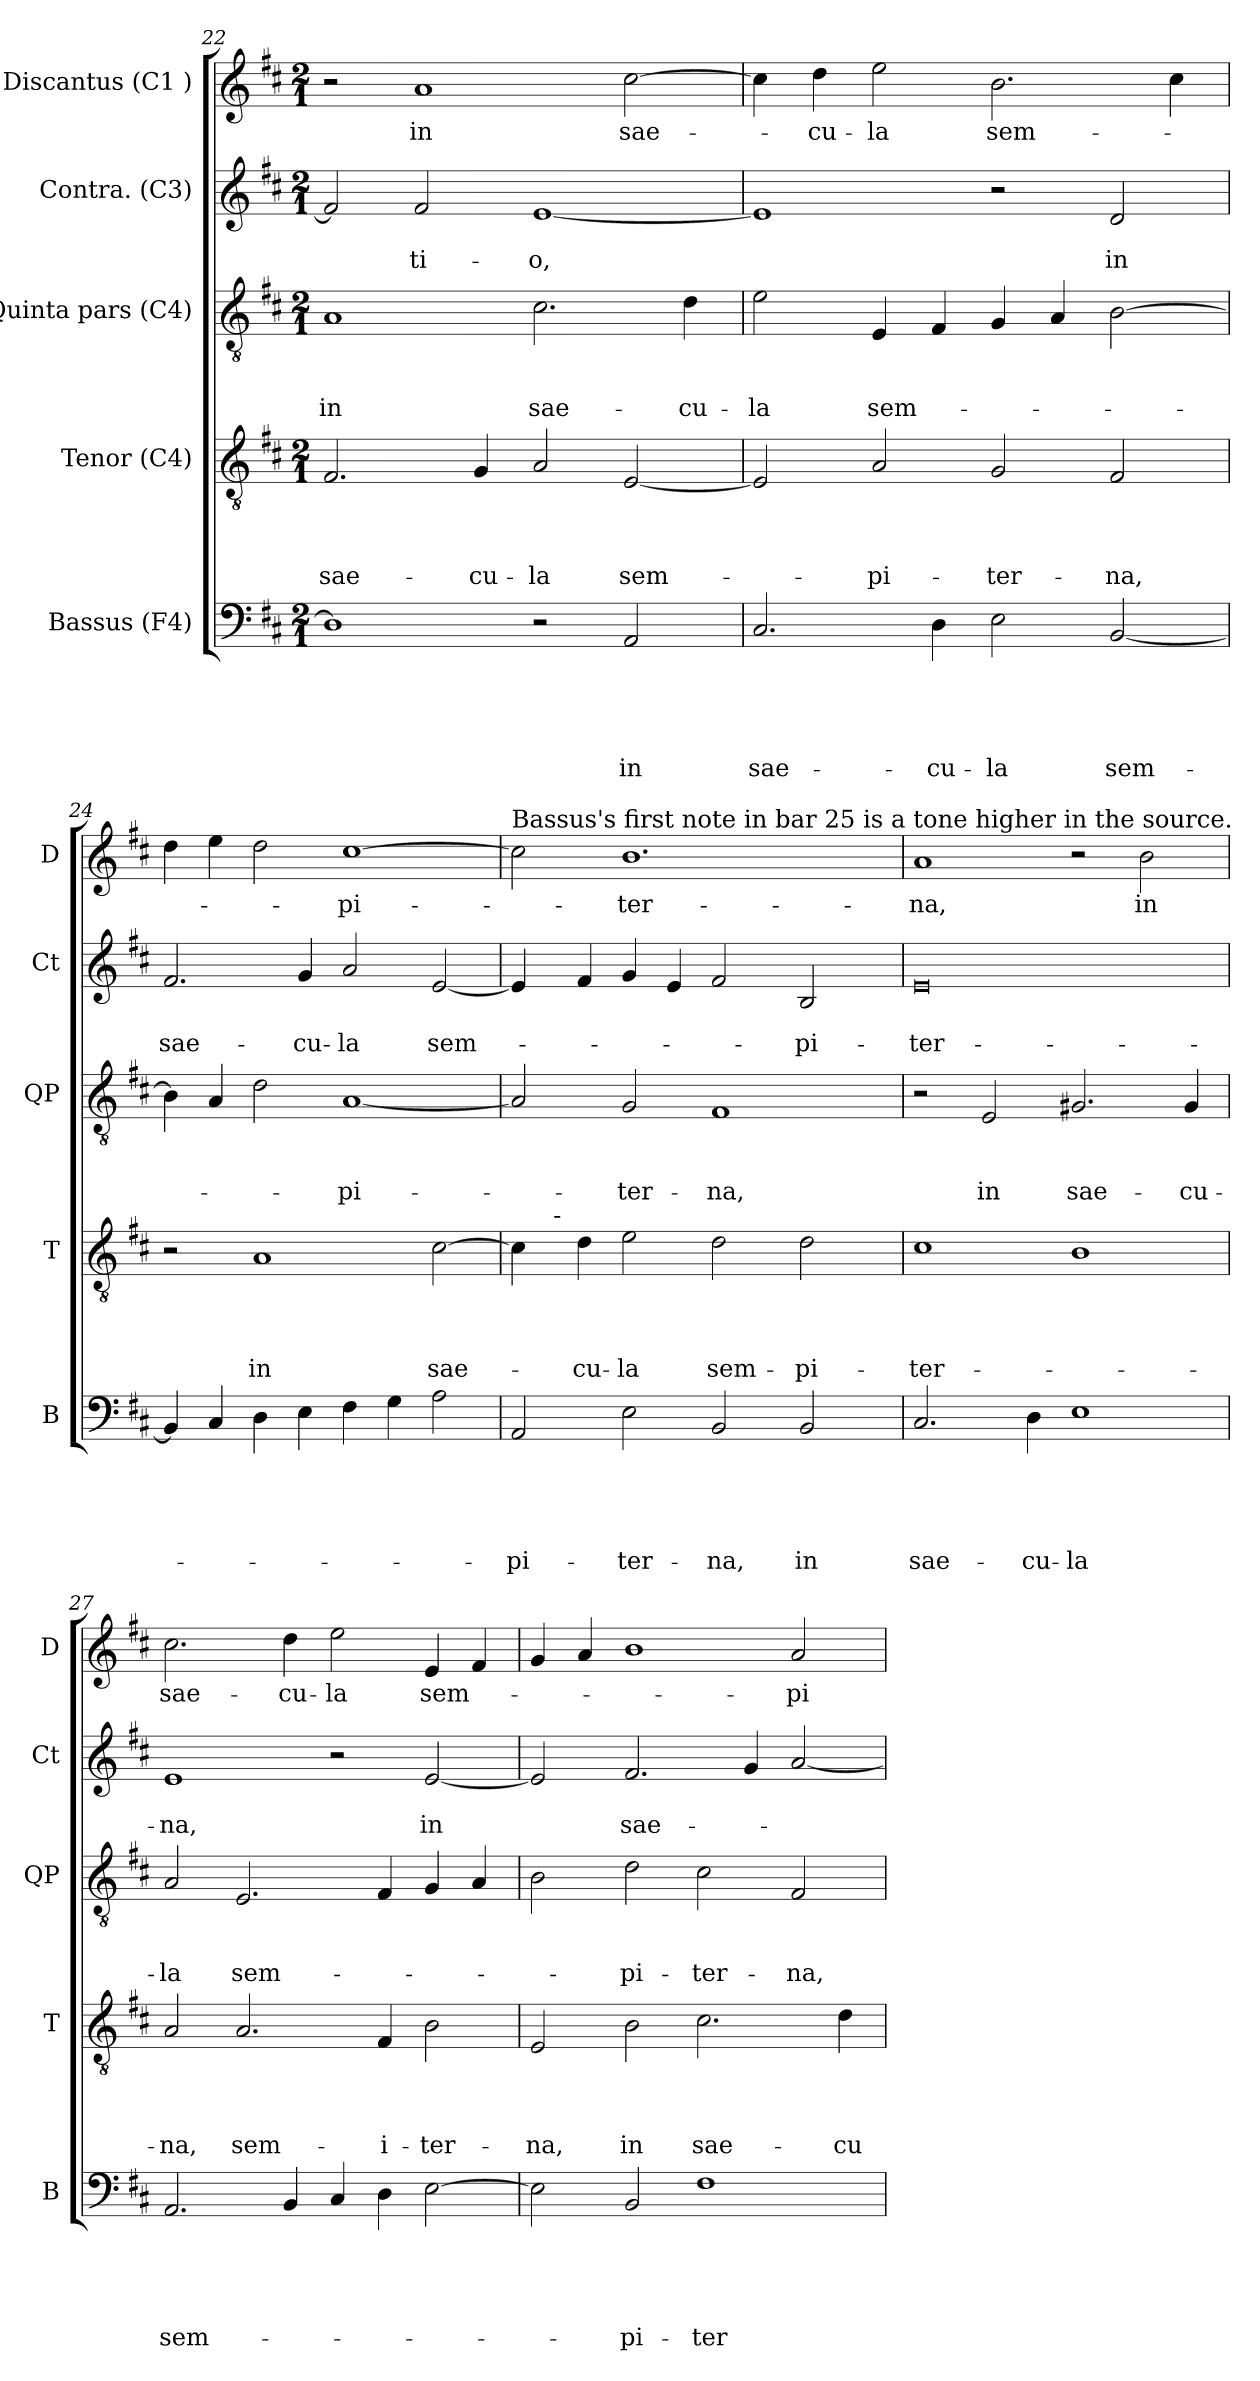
**kern	**text	**text	**text	**text	**text	**kern	**text	**text	**text	**text	**kern	**text	**text	**text	**kern	**text	**text	**kern	**text
*part5	*part5	*part5	*part5	*part5	*part5	*part4	*part4	*part4	*part4	*part4	*part3	*part3	*part3	*part3	*part2	*part2	*part2	*part1	*part1
*staff5	*staff5	*staff5	*staff5	*staff5	*staff5	*staff4	*staff4	*staff4	*staff4	*staff4	*staff3	*staff3	*staff3	*staff3	*staff2	*staff2	*staff2	*staff1	*staff1
*I"Bassus (F4)	*	*	*	*	*	*I"Tenor (C4)	*	*	*	*	*I"Quinta pars (C4)	*	*	*	*I"Contra. (C3)	*	*	*I"Discantus (C1 )	*
*I'B	*	*	*	*	*	*I'T	*	*	*	*	*I'QP	*	*	*	*I'Ct	*	*	*I'D	*
*clefF4	*	*	*	*	*	*clefGv2	*	*	*	*	*clefGv2	*	*	*	*clefG2	*	*	*clefG2	*
*k[f#c#]	*	*	*	*	*	*k[f#c#]	*	*	*	*	*k[f#c#]	*	*	*	*k[f#c#]	*	*	*k[f#c#]	*
*D:	*	*	*	*	*	*D:	*	*	*	*	*D:	*	*	*	*D:	*	*	*D:	*
*M2/1	*	*	*	*	*	*M2/1	*	*	*	*	*M2/1	*	*	*	*M2/1	*	*	*M2/1	*
=22	=22	=22	=22	=22	=22	=22	=22	=22	=22	=22	=22	=22	=22	=22	=22	=22	=22	=22	=22
!	!	!	!	!	!	!	!	!	!	!LO:LY:b	!	!	!	!LO:LY:b	!	!	!	!	!
1D]	.	.	.	.	.	2.F#/	.	.	.	sae-	1A	.	.	in	2f#/]	.	.	2r	.
!	!	!	!	!	!	!	!	!	!	!	!	!	!	!	!	!	!LO:LY:b	!	!LO:LY:b
.	.	.	.	.	.	.	.	.	.	.	.	.	.	.	2f#/	.	-ti-	1a	in
!	!	!	!	!	!	!	!	!	!	!LO:LY:b	!	!	!	!	!	!	!	!	!
.	.	.	.	.	.	4G/	.	.	.	-cu-	.	.	.	.	.	.	.	.	.
!	!	!	!	!	!	!	!	!	!	!LO:LY:b	!	!	!	!LO:LY:b	!	!	!LO:LY:b	!	!
2r	.	.	.	.	.	2A/	.	.	.	-la	2.c#\	.	.	sae-	[<1e	.	-o,	.	.
!	!	!	!	!	!LO:LY:b	!	!	!	!	!LO:LY:b	!	!	!	!	!	!	!	!	!LO:LY:b
2AA/	.	.	.	.	in	[<2E/	.	.	.	sem-	.	.	.	.	.	.	.	[>2cc#\	sae-
!	!	!	!	!	!	!	!	!	!	!	!	!	!	!LO:LY:b	!	!	!	!	!
.	.	.	.	.	.	.	.	.	.	.	4d\	.	.	-cu-	.	.	.	.	.
=23	=23	=23	=23	=23	=23	=23	=23	=23	=23	=23	=23	=23	=23	=23	=23	=23	=23	=23	=23
!	!	!	!	!	!LO:LY:b	!	!	!	!	!	!	!	!	!LO:LY:b	!	!	!	!	!
2.C#/	.	.	.	.	sae-	2E/]	.	.	.	.	2e\	.	.	-la	1e]	.	.	4cc#\]	.
!	!	!	!	!	!	!	!	!	!	!	!	!	!	!	!	!	!	!	!LO:LY:b
.	.	.	.	.	.	.	.	.	.	.	.	.	.	.	.	.	.	4dd\	-cu-
!	!	!	!	!	!	!	!	!	!	!LO:LY:b	!	!	!	!LO:LY:b	!	!	!	!	!LO:LY:b
.	.	.	.	.	.	2A/	.	.	.	-pi-	4E/	.	.	sem-	.	.	.	2ee\	-la
!	!	!	!	!	!LO:LY:b	!	!	!	!	!	!	!	!	!	!	!	!	!	!
4D\	.	.	.	.	-cu-	.	.	.	.	.	4F#/	.	.	.	.	.	.	.	.
!	!	!	!	!	!LO:LY:b	!	!	!	!	!LO:LY:b	!	!	!	!	!	!	!	!	!LO:LY:b
2E\	.	.	.	.	-la	2G/	.	.	.	-ter-	4G/	.	.	.	2r	.	.	2.b\	sem-
.	.	.	.	.	.	.	.	.	.	.	4A/	.	.	.	.	.	.	.	.
!	!	!	!	!	!LO:LY:b	!	!	!	!	!LO:LY:b	!	!	!	!	!	!	!LO:LY:b	!	!
[<2BB/	.	.	.	.	sem-	2F#/	.	.	.	-na,	[>2B\	.	.	.	2d/	.	in	.	.
.	.	.	.	.	.	.	.	.	.	.	.	.	.	.	.	.	.	4cc#\	.
=24	=24	=24	=24	=24	=24	=24	=24	=24	=24	=24	=24	=24	=24	=24	=24	=24	=24	=24	=24
!	!	!	!	!	!	!	!	!	!	!	!	!	!	!	!	!	!LO:LY:b	!	!
4BB/]	.	.	.	.	.	2r	.	.	.	.	4B\]	.	.	.	2.f#/	.	sae-	4dd\	.
4C#/	.	.	.	.	.	.	.	.	.	.	4A/	.	.	.	.	.	.	4ee\	.
!	!	!	!	!	!	!	!	!	!	!LO:LY:b	!	!	!	!	!	!	!	!	!
4D\	.	.	.	.	.	1A	.	.	.	in	2d\	.	.	.	.	.	.	2dd\	.
!	!	!	!	!	!	!	!	!	!	!	!	!	!	!	!	!	!LO:LY:b	!	!
4E\	.	.	.	.	.	.	.	.	.	.	.	.	.	.	4g/	.	-cu-	.	.
!	!	!	!	!	!	!	!	!	!	!	!	!	!	!LO:LY:b	!	!	!LO:LY:b	!	!LO:LY:b
4F#\	.	.	.	.	.	.	.	.	.	.	[<1A	.	.	-pi-	2a/	.	-la	[<1cc#	-pi-
4G\	.	.	.	.	.	.	.	.	.	.	.	.	.	.	.	.	.	.	.
!	!	!	!	!	!	!	!	!	!	!LO:LY:b	!	!	!	!	!	!	!LO:LY:b	!	!
2A\	.	.	.	.	.	[<2c#\	.	.	.	sae-	.	.	.	.	[<2e/	.	sem-	.	.
!!LO:LB:g=z
=25	=25	=25	=25	=25	=25	=25	=25	=25	=25	=25	=25	=25	=25	=25	=25	=25	=25	=25	=25
!	!	!	!	!	!	!	!	!	!	!	!	!	!	!	!	!	!	!LO:TX:a:t=Bassus's first note in bar 25 is a tone higher in the source.	!
!	!	!	!	!	!LO:LY:b	!	!	!	!	!	!	!	!	!	!	!	!	!	!
*	*	*	*	*	*	*^	*	*	*	*	*	*	*	*	*	*	*	*	*
2AA/	.	.	.	.	-pi-	4c#\]	8ryy	.	.	.	.	2A/]	.	.	.	4e/]	.	.	2cc#\]	.
.	.	.	.	.	.	.	32ryy	.	.	.	.	.	.	.	.	.	.	.	.	.
!	!	!	!	!	!	!	!LO:TX:a:t=-	!	!	!	!	!	!	!	!	!	!	!	!	!
.	.	.	.	.	.	.	1ryy	.	.	.	.	.	.	.	.	.	.	.	.	.
!	!	!	!	!	!	!	!	!	!	!	!LO:LY:b	!	!	!	!	!	!	!	!	!
.	.	.	.	.	.	4d\	.	.	.	.	-cu-	.	.	.	.	4f#/	.	.	.	.
!	!	!	!	!	!LO:LY:b	!	!	!	!	!	!LO:LY:b:rj	!	!	!	!LO:LY:b	!	!	!	!	!LO:LY:b
2E\	.	.	.	.	-ter-	2e\	.	.	.	.	-la	2G/	.	.	-ter-	4g/	.	.	1.b	-ter-
.	.	.	.	.	.	.	.	.	.	.	.	.	.	.	.	4e/	.	.	.	.
!	!	!	!	!	!LO:LY:b	!	!	!	!	!	!LO:LY:b	!	!	!	!LO:LY:b	!	!	!	!	!
2BB/	.	.	.	.	-na,	2d\	.	.	.	.	sem-	1F#	.	.	-na,	2f#/	.	.	.	.
.	.	.	.	.	.	.	2ryy	.	.	.	.	.	.	.	.	.	.	.	.	.
!	!	!	!	!	!LO:LY:b	!	!	!	!	!	!LO:LY:b	!	!	!	!	!	!	!LO:LY:b	!	!
2BB/	.	.	.	.	in	2d\	.	.	.	.	-pi-	.	.	.	.	2B/	.	-pi-	.	.
.	.	.	.	.	.	.	4ryy	.	.	.	.	.	.	.	.	.	.	.	.	.
.	.	.	.	.	.	.	16.ryy	.	.	.	.	.	.	.	.	.	.	.	.	.
=26	=26	=26	=26	=26	=26	=26	=26	=26	=26	=26	=26	=26	=26	=26	=26	=26	=26	=26	=26	=26
!	!	!	!	!	!LO:LY:b	!	!	!	!	!	!LO:LY:b	!	!	!	!	!	!	!LO:LY:b:rj	!	!LO:LY:b
*	*	*	*	*	*	*v	*v	*	*	*	*	*	*	*	*	*	*	*	*	*
2.C#/	.	.	.	.	sae-	1c#	.	.	.	-ter-	2r	.	.	.	0e	.	-ter-	1a	-na,
!	!	!	!	!	!	!	!	!	!	!	!	!	!	!LO:LY:b	!	!	!	!	!
.	.	.	.	.	.	.	.	.	.	.	2E/	.	.	in	.	.	.	.	.
!	!	!	!	!	!LO:LY:b	!	!	!	!	!	!	!	!	!	!	!	!	!	!
4D\	.	.	.	.	-cu-	.	.	.	.	.	.	.	.	.	.	.	.	.	.
!	!	!	!	!	!LO:LY:b:rj	!	!	!	!	!	!	!	!	!LO:LY:b	!	!	!	!	!
1E	.	.	.	.	-la	1B	.	.	.	.	2.G#X/	.	.	sae-	.	.	.	2r	.
!	!	!	!	!	!	!	!	!	!	!	!	!	!	!	!	!	!	!	!LO:LY:b
.	.	.	.	.	.	.	.	.	.	.	.	.	.	.	.	.	.	2b\	in
!	!	!	!	!	!	!	!	!	!	!	!	!	!	!LO:LY:b	!	!	!	!	!
.	.	.	.	.	.	.	.	.	.	.	4G#/	.	.	-cu-	.	.	.	.	.
=27	=27	=27	=27	=27	=27	=27	=27	=27	=27	=27	=27	=27	=27	=27	=27	=27	=27	=27	=27
!	!	!	!	!	!LO:LY:b	!	!	!	!	!LO:LY:b	!	!	!	!LO:LY:b	!	!	!LO:LY:b	!	!LO:LY:b
2.AA/	.	.	.	.	sem-	2A/	.	.	.	-na,	2A/	.	.	-la	1e	.	-na,	2.cc#\	sae-
!	!	!	!	!	!	!	!	!	!	!LO:LY:b	!	!	!	!LO:LY:b	!	!	!	!	!
.	.	.	.	.	.	2.A/	.	.	.	sem-	2.E/	.	.	sem-	.	.	.	.	.
!	!	!	!	!	!	!	!	!	!	!	!	!	!	!	!	!	!	!	!LO:LY:b
4BB/	.	.	.	.	.	.	.	.	.	.	.	.	.	.	.	.	.	4dd\	-cu-
!	!	!	!	!	!	!	!	!	!	!	!	!	!	!	!	!	!	!	!LO:LY:b:rj
4C#/	.	.	.	.	.	.	.	.	.	.	.	.	.	.	2r	.	.	2ee\	-la
!	!	!	!	!	!	!	!	!	!	!LO:LY:b	!	!	!	!	!	!	!	!	!
4D\	.	.	.	.	.	4F#/	.	.	.	-i-	4F#/	.	.	.	.	.	.	.	.
!	!	!	!	!	!	!	!	!	!	!LO:LY:b	!	!	!	!	!	!	!LO:LY:b	!	!LO:LY:b
[>2E\	.	.	.	.	.	2B\	.	.	.	-ter-	4G/	.	.	.	[<2e/	.	in	4e/	sem-
.	.	.	.	.	.	.	.	.	.	.	4A/	.	.	.	.	.	.	4f#/	.
=28	=28	=28	=28	=28	=28	=28	=28	=28	=28	=28	=28	=28	=28	=28	=28	=28	=28	=28	=28
!	!	!	!	!	!	!	!	!	!	!LO:LY:b	!	!	!	!	!	!	!	!	!
2E\]	.	.	.	.	.	2E/	.	.	.	-na,	2B\	.	.	.	2e/]	.	.	4g/	.
.	.	.	.	.	.	.	.	.	.	.	.	.	.	.	.	.	.	4a/	.
!	!	!	!	!	!LO:LY:b	!	!	!	!	!LO:LY:b	!	!	!	!LO:LY:b	!	!	!LO:LY:b	!	!
2BB/	.	.	.	.	-pi-	2B\	.	.	.	in	2d\	.	.	-pi-	2.f#/	.	sae-	1b	.
!	!	!	!	!	!LO:LY:b	!	!	!	!	!LO:LY:b	!	!	!	!LO:LY:b	!	!	!	!	!
1F#	.	.	.	.	-ter-	2.c#\	.	.	.	sae-	2c#\	.	.	-ter-	.	.	.	.	.
.	.	.	.	.	.	.	.	.	.	.	.	.	.	.	4g/	.	.	.	.
!	!	!	!	!	!	!	!	!	!	!	!	!	!	!LO:LY:b	!	!	!	!	!LO:LY:b
.	.	.	.	.	.	.	.	.	.	.	2F#/	.	.	-na,	[<2a/	.	.	2a/	-pi-
!	!	!	!	!	!	!	!	!	!	!LO:LY:b	!	!	!	!	!	!	!	!	!
.	.	.	.	.	.	4d\	.	.	.	-cu-	.	.	.	.	.	.	.	.	.
=	=	=	=	=	=	=	=	=	=	=	=	=	=	=	=	=	=	=	=
*-	*-	*-	*-	*-	*-	*-	*-	*-	*-	*-	*-	*-	*-	*-	*-	*-	*-	*-	*-
